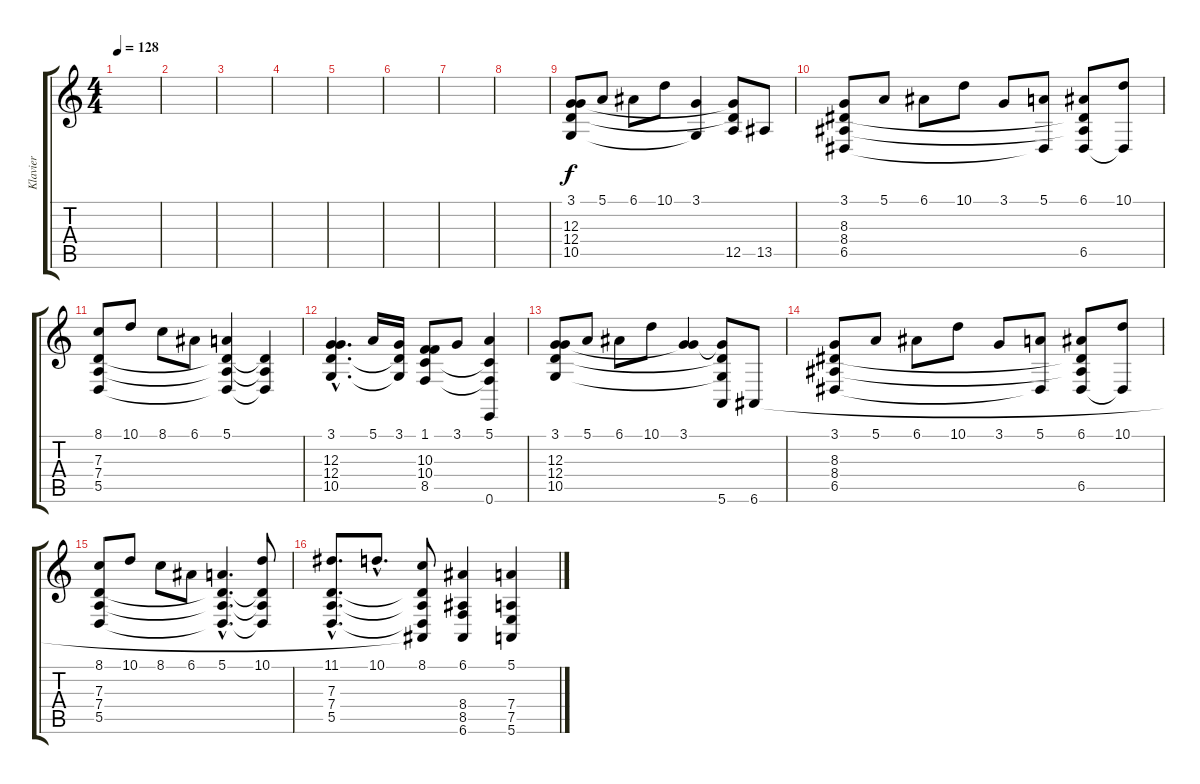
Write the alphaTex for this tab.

\track ("Klavier" "Klavier") {instrument electricgrandpiano}
\staff {score tabs}
\tuning (E4 B3 G3 D3 A2 E2) {hide}
\ts (4 4)
\tempo 128
\clef g2
\ks c
|
|
|
|
|
|
|
|
(3.1 12.3 12.4 10.5).8 5.1.8 6.1.8 10.1.8 (3.1 10.5{t}).4 (12.3{t} 12.4{t} 12.5).8 13.5.8 |
(3.1 8.3 8.4 6.5).8 5.1.8 6.1.8 10.1.8 3.1.8 (5.1 6.5{t}).8 (6.1 8.3{t} 8.4{t} 6.5).8 (10.1 6.5{t}).8 |
(8.1 7.3 7.4 5.5).8 10.1.8 8.1.8 6.1.8 (5.1 7.3{t} 7.4{t} 5.5{t}).4 (7.3{t} 7.4{t} 5.5{t}).4 |
(3.1{hac} 12.3{hac} 12.4{hac} 10.5{hac}).4{d} 5.1.16 (3.1 12.4{t} 10.5{t}).16 (1.1 10.3 10.4 8.5).8 3.1.8 (5.1 10.4{t} 8.5{t} 0.6).4 |
(3.1 12.3 12.4 10.5).8 5.1.8 6.1.8 10.1.8 (3.1 12.3{t}).4 (12.3{t} 12.4{t} 10.5{t} 5.6).8 6.6.8 |
(3.1 8.3 8.4 6.5).8 5.1.8 6.1.8 10.1.8 3.1.8 (5.1 6.5{t}).8 (6.1 8.3{t} 8.4{t} 6.5).8 (10.1 6.5{t}).8 |
(8.1 7.3 7.4 5.5).8 10.1.8 8.1.8 6.1.8 (5.1{hac} 7.3{hac t} 7.4{hac t} 5.5{hac t}).4{d} (10.1 7.3{t} 7.4{t} 5.5{t}).8 |
(11.1{hac} 7.3{hac} 7.4{hac} 5.5{hac}).8{d} 10.1{hac}.8{d} (8.1 7.3{t} 7.4{t} 5.5{t} 6.6{t}).8 (6.1 8.4 8.5 6.6).4 (5.1 7.4 7.5 5.6).4
